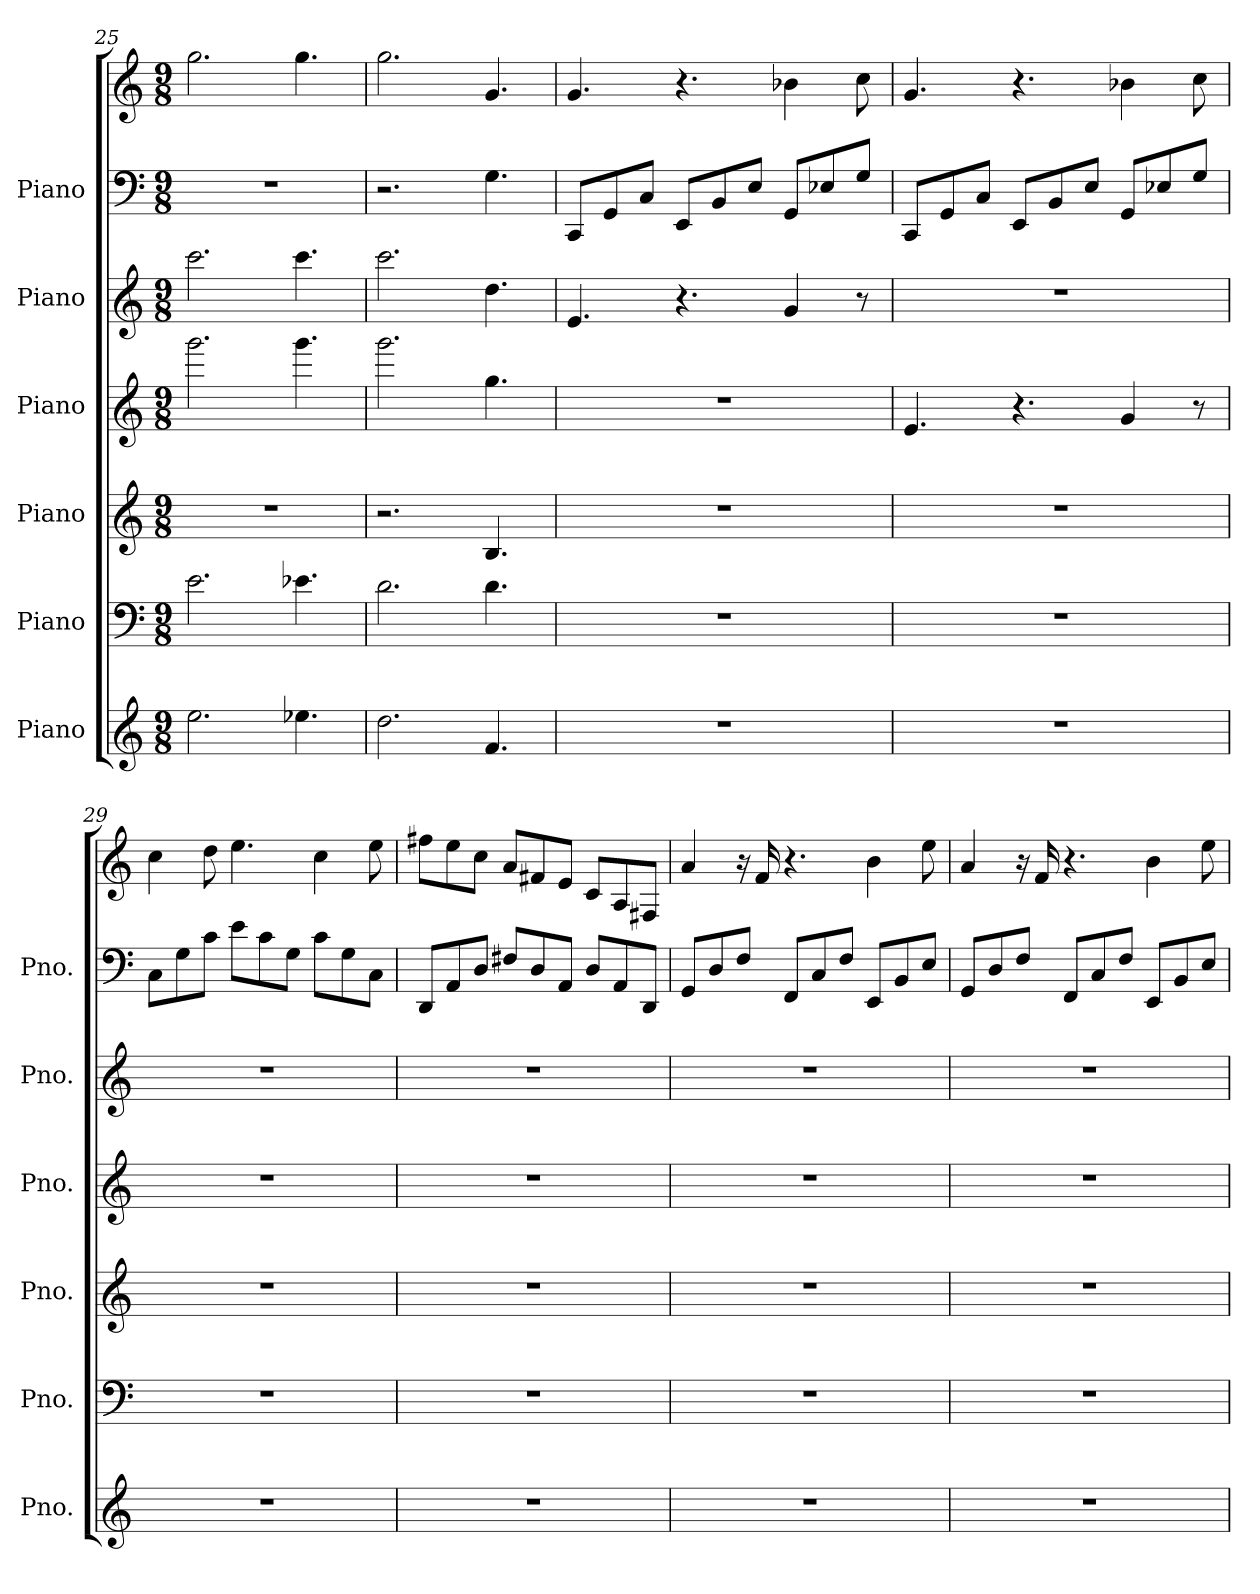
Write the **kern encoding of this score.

**kern	**kern	**kern	**kern	**kern	**kern	**kern
*part6	*part5	*part4	*part3	*part2	*part1	*part1
*staff7	*staff6	*staff5	*staff4	*staff3	*staff2	*staff1
*I"Piano	*I"Piano	*I"Piano	*I"Piano	*I"Piano	*I"Piano	*
*I'Pno.	*I'Pno.	*I'Pno.	*I'Pno.	*I'Pno.	*I'Pno.	*
*clefG2	*clefF4	*clefG2	*clefG2	*clefG2	*clefF4	*clefG2
*k[]	*k[]	*k[]	*k[]	*k[]	*k[]	*k[]
*M9/8	*M9/8	*M9/8	*M9/8	*M9/8	*M9/8	*M9/8
=25	=25	=25	=25	=25	=25	=25
2.eei	2.ej	8%9r	2.gggZ	2.cccV	8%9r	2.ggN
4.ee-Xi	4.e-Xj	.	4.gggZ	4.cccV	.	4.ggN
=26	=26	=26	=26	=26	=26	=26
2.ddi	2.dj	2.r	2.gggZ	2.cccV	2.r	2.ggN
4.fi	4.dj	4.Bl	4.ggZ	4.ddV	4.G!	4.gN
!!LO:LB:g=z
=27	=27	=27	=27	=27	=27	=27
8%9r	8%9r	8%9r	8%9r	4.eV	8CC!/L	4.gN
.	.	.	.	.	8GG!/	.
.	.	.	.	.	8C!/J	.
.	.	.	.	4.r	8EE!/L	4.r
.	.	.	.	.	8BB!/	.
.	.	.	.	.	8E!/J	.
.	.	.	.	4gV	8GG!/L	4b-XN
.	.	.	.	.	8E-X!/	.
.	.	.	.	8r	8G!/J	8ccN\
=28	=28	=28	=28	=28	=28	=28
8%9r	8%9r	8%9r	4.eZ	8%9r	8CC!/L	4.gN
.	.	.	.	.	8GG!/	.
.	.	.	.	.	8C!/J	.
.	.	.	4.r	.	8EE!/L	4.r
.	.	.	.	.	8BB!/	.
.	.	.	.	.	8E!/J	.
.	.	.	4gZ	.	8GG!/L	4b-XN
.	.	.	.	.	8E-X!/	.
.	.	.	8r	.	8G!/J	8ccN\
=29	=29	=29	=29	=29	=29	=29
8%9r	8%9r	8%9r	8%9r	8%9r	8C!\L	4ccN\
.	.	.	.	.	8G!\	.
.	.	.	.	.	8c!\J	8ddN\
.	.	.	.	.	8e!\L	4.eeN\
.	.	.	.	.	8c!\	.
.	.	.	.	.	8G!\J	.
.	.	.	.	.	8c!\L	4ccN\
.	.	.	.	.	8G!\	.
.	.	.	.	.	8C!\J	8eeN\
=30	=30	=30	=30	=30	=30	=30
8%9r	8%9r	8%9r	8%9r	8%9r	8DD!/L	8ff#XN\L
.	.	.	.	.	8AA!/	8eeN\
.	.	.	.	.	8D!/J	8ccN\J
.	.	.	.	.	8F#X!/L	8aN/L
.	.	.	.	.	8D!/	8f#XN/
.	.	.	.	.	8AA!/J	8eN/J
.	.	.	.	.	8D!/L	8cN/L
.	.	.	.	.	8AA!/	8AN/
.	.	.	.	.	8DD!/J	8F#XN/J
!!LO:LB:g=z
=31	=31	=31	=31	=31	=31	=31
8%9r	8%9r	8%9r	8%9r	8%9r	8GG!/L	4aN/
.	.	.	.	.	8D!/	.
.	.	.	.	.	8F!/J	16r
.	.	.	.	.	.	16fN/
.	.	.	.	.	8FF!/L	4.r
.	.	.	.	.	8C!/	.
.	.	.	.	.	8F!/J	.
.	.	.	.	.	8EE!/L	4bN\
.	.	.	.	.	8BB!/	.
.	.	.	.	.	8E!/J	8eeN\
=32	=32	=32	=32	=32	=32	=32
8%9r	8%9r	8%9r	8%9r	8%9r	8GG!/L	4aN/
.	.	.	.	.	8D!/	.
.	.	.	.	.	8F!/J	16r
.	.	.	.	.	.	16fN/
.	.	.	.	.	8FF!/L	4.r
.	.	.	.	.	8C!/	.
.	.	.	.	.	8F!/J	.
.	.	.	.	.	8EE!/L	4bN\
.	.	.	.	.	8BB!/	.
.	.	.	.	.	8E!/J	8eeN\
=	=	=	=	=	=	=
*-	*-	*-	*-	*-	*-	*-
